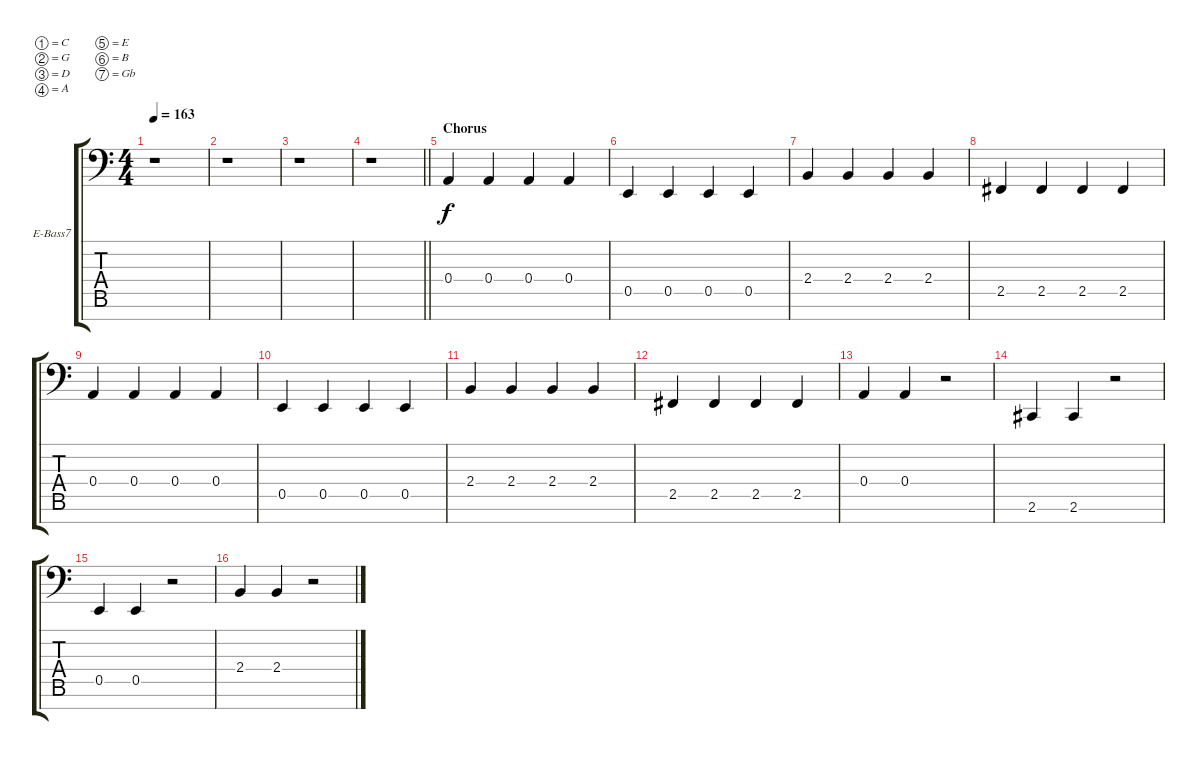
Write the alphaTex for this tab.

\bracketExtendMode groupsimilarinstruments
\firstSystemTrackNameOrientation horizontal
\otherSystemsTrackNameOrientation horizontal
\track ("Electric Bass" "E-Bass7") {instrument electricbassfinger}
\staff {score tabs}
\tuning (C3 G2 D2 A1 E1 B0 Gb0)
\ts (4 4)
\tempo 163
\clef f4
\scale
0.333333
\ks c
r.1{dy f} |
\scale
0.333333 r.1 |
\scale
0.333333 r.1 |
\scale
0.333333
\barLineRight lightlight
r.1 |
\section ("" "Chorus")
\scale
0.333333 0.4.4 0.4.4 0.4.4 0.4.4 |
\scale
0.333333 0.5.4 0.5.4 0.5.4 0.5.4 |
\scale
0.333333 2.4.4 2.4.4 2.4.4 2.4.4 |
\scale
0.333333 2.5.4 2.5.4 2.5.4 2.5.4 |
\scale
0.333333 0.4.4 0.4.4 0.4.4 0.4.4 |
\scale
0.333333 0.5.4 0.5.4 0.5.4 0.5.4 |
\scale
0.333333 2.4.4 2.4.4 2.4.4 2.4.4 |
\scale
0.333333 2.5.4 2.5.4 2.5.4 2.5.4 |
\scale
0.333333 0.4.4 0.4.4 r.2 |
\scale
0.333333 2.6.4 2.6.4 r.2 |
\scale
0.333333 0.5.4 0.5.4 r.2 |
\scale
0.333333 2.4.4 2.4.4 r.2
